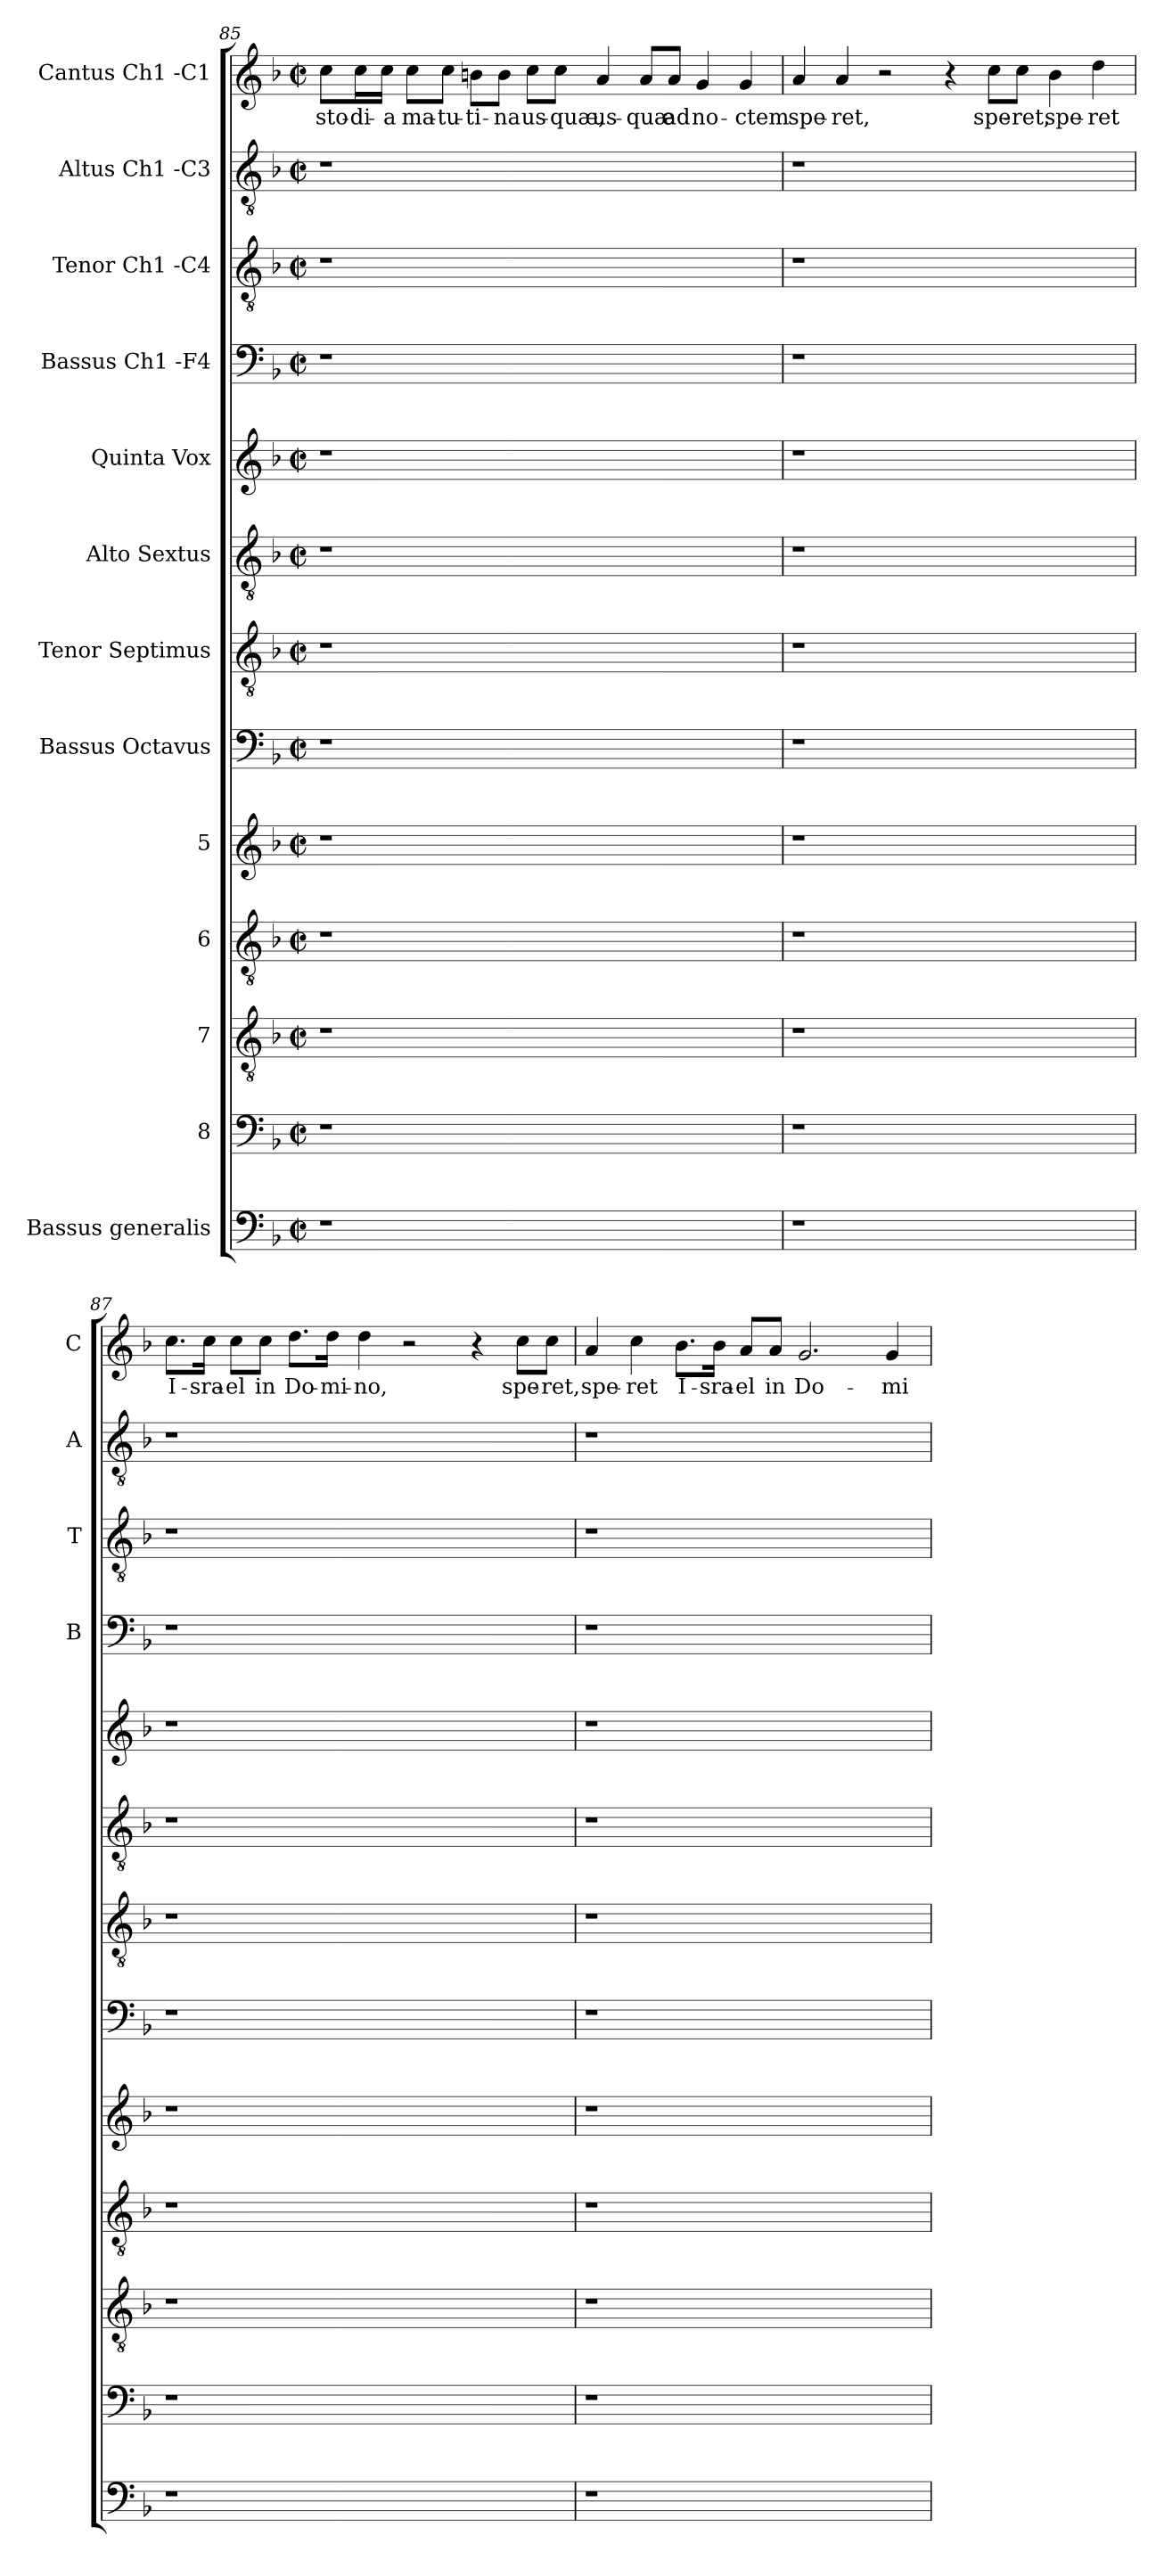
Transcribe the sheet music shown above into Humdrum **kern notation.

**kern	**kern	**kern	**kern	**kern	**kern	**kern	**kern	**kern	**kern	**kern	**kern	**kern	**text
*part13	*part12	*part11	*part10	*part9	*part8	*part7	*part6	*part5	*part4	*part3	*part2	*part1	*part1
*staff13	*staff12	*staff11	*staff10	*staff9	*staff8	*staff7	*staff6	*staff5	*staff4	*staff3	*staff2	*staff1	*staff1
*I"Bassus generalis	*I"8	*I"7	*I"6	*I"5	*I"Bassus Octavus	*I"Tenor Septimus	*I"Alto Sextus	*I"Quinta Vox	*I"Bassus Ch1 -F4	*I"Tenor Ch1 -C4	*I"Altus Ch1 -C3	*I"Cantus Ch1 -C1	*
*	*	*	*	*	*	*	*	*	*I'B	*I'T	*I'A	*I'C	*
!!LO:LB:g=z
*clefF4	*clefF4	*clefGv2	*clefGv2	*clefG2	*clefF4	*clefGv2	*clefGv2	*clefG2	*clefF4	*clefGv2	*clefGv2	*clefG2	*
*ITrd7c12	*	*	*	*	*	*	*	*	*	*	*	*	*
*k[b-]	*k[b-]	*k[b-]	*k[b-]	*k[b-]	*k[b-]	*k[b-]	*k[b-]	*k[b-]	*k[b-]	*k[b-]	*k[b-]	*k[b-]	*
*F:	*F:	*F:	*F:	*F:	*F:	*F:	*F:	*F:	*F:	*F:	*F:	*F:	*
*M2/2	*M2/2	*M2/2	*M2/2	*M2/2	*M2/2	*M2/2	*M2/2	*M2/2	*M2/2	*M2/2	*M2/2	*M2/2	*
*met(c|)	*met(c|)	*met(c|)	*met(c|)	*met(c|)	*met(c|)	*met(c|)	*met(c|)	*met(c|)	*met(c|)	*met(c|)	*met(c|)	*met(c|)	*
=85	=85	=85	=85	=85	=85	=85	=85	=85	=85	=85	=85	=85	=85
!	!	!	!	!	!	!	!	!	!	!	!	!	!LO:LY:b
1r	1r	1r	1r	1r	1r	1r	1r	1r	1r	1r	1r	8cc\L	-sto-
!	!	!	!	!	!	!	!	!	!	!	!	!	!LO:LY:b
.	.	.	.	.	.	.	.	.	.	.	.	16cc\L	-di-
!	!	!	!	!	!	!	!	!	!	!	!	!	!LO:LY:b:rj
.	.	.	.	.	.	.	.	.	.	.	.	16cc\JJ	-a
!	!	!	!	!	!	!	!	!	!	!	!	!	!LO:LY:b
.	.	.	.	.	.	.	.	.	.	.	.	8cc\L	ma-
!	!	!	!	!	!	!	!	!	!	!	!	!	!LO:LY:b
.	.	.	.	.	.	.	.	.	.	.	.	8cc\J	-tu-
!	!	!	!	!	!	!	!	!	!	!	!	!	!LO:LY:b
.	.	.	.	.	.	.	.	.	.	.	.	8bn\L	-ti-
!	!	!	!	!	!	!	!	!	!	!	!	!	!LO:LY:b
.	.	.	.	.	.	.	.	.	.	.	.	8b\J	-na
!	!	!	!	!	!	!	!	!	!	!	!	!	!LO:LY:b
.	.	.	.	.	.	.	.	.	.	.	.	8cc\L	us-
!	!	!	!	!	!	!	!	!	!	!	!	!	!LO:LY:b
.	.	.	.	.	.	.	.	.	.	.	.	8cc\J	-quæ,
!	!	!	!	!	!	!	!	!	!	!	!	!	!LO:LY:b
1ryy	1ryy	1ryy	1ryy	1ryy	1ryy	1ryy	1ryy	1ryy	1ryy	1ryy	1ryy	4a/	us-
!	!	!	!	!	!	!	!	!	!	!	!	!	!LO:LY:b
.	.	.	.	.	.	.	.	.	.	.	.	8a/L	-quæ
!	!	!	!	!	!	!	!	!	!	!	!	!	!LO:LY:b
.	.	.	.	.	.	.	.	.	.	.	.	8a/J	ad
!	!	!	!	!	!	!	!	!	!	!	!	!	!LO:LY:b
.	.	.	.	.	.	.	.	.	.	.	.	4g/	no-
!	!	!	!	!	!	!	!	!	!	!	!	!	!LO:LY:b
.	.	.	.	.	.	.	.	.	.	.	.	4g/	-ctem
=86	=86	=86	=86	=86	=86	=86	=86	=86	=86	=86	=86	=86	=86
!	!	!	!	!	!	!	!	!	!	!	!	!	!LO:LY:b
1r	1r	1r	1r	1r	1r	1r	1r	1r	1r	1r	1r	4a/	spe-
!	!	!	!	!	!	!	!	!	!	!	!	!	!LO:LY:b
.	.	.	.	.	.	.	.	.	.	.	.	4a/	-ret,
.	.	.	.	.	.	.	.	.	.	.	.	2r	.
1ryy	1ryy	1ryy	1ryy	1ryy	1ryy	1ryy	1ryy	1ryy	1ryy	1ryy	1ryy	4r	.
!	!	!	!	!	!	!	!	!	!	!	!	!	!LO:LY:b
.	.	.	.	.	.	.	.	.	.	.	.	8cc\L	spe-
!	!	!	!	!	!	!	!	!	!	!	!	!	!LO:LY:b:rj
.	.	.	.	.	.	.	.	.	.	.	.	8cc\J	-ret,
!	!	!	!	!	!	!	!	!	!	!	!	!	!LO:LY:b
.	.	.	.	.	.	.	.	.	.	.	.	4b-\	spe-
!	!	!	!	!	!	!	!	!	!	!	!	!	!LO:LY:b
.	.	.	.	.	.	.	.	.	.	.	.	4dd\	-ret
!!LO:LB:g=z
=87	=87	=87	=87	=87	=87	=87	=87	=87	=87	=87	=87	=87	=87
!	!	!	!	!	!	!	!	!	!	!	!	!	!LO:LY:b
1r	1r	1r	1r	1r	1r	1r	1r	1r	1r	1r	1r	8.cc\L	I-
!	!	!	!	!	!	!	!	!	!	!	!	!	!LO:LY:b
.	.	.	.	.	.	.	.	.	.	.	.	16cc\Jk	-sra-
!	!	!	!	!	!	!	!	!	!	!	!	!	!LO:LY:b:rj
.	.	.	.	.	.	.	.	.	.	.	.	8cc\L	-el
!	!	!	!	!	!	!	!	!	!	!	!	!	!LO:LY:b
.	.	.	.	.	.	.	.	.	.	.	.	8cc\J	in
!	!	!	!	!	!	!	!	!	!	!	!	!	!LO:LY:b
.	.	.	.	.	.	.	.	.	.	.	.	8.dd\L	Do-
!	!	!	!	!	!	!	!	!	!	!	!	!	!LO:LY:b
.	.	.	.	.	.	.	.	.	.	.	.	16dd\Jk	-mi-
!	!	!	!	!	!	!	!	!	!	!	!	!	!LO:LY:b:rj
.	.	.	.	.	.	.	.	.	.	.	.	4dd\	-no,
1ryy	1ryy	1ryy	1ryy	1ryy	1ryy	1ryy	1ryy	1ryy	1ryy	1ryy	1ryy	2r	.
.	.	.	.	.	.	.	.	.	.	.	.	4r	.
!	!	!	!	!	!	!	!	!	!	!	!	!	!LO:LY:b
.	.	.	.	.	.	.	.	.	.	.	.	8cc\L	spe-
!	!	!	!	!	!	!	!	!	!	!	!	!	!LO:LY:b
.	.	.	.	.	.	.	.	.	.	.	.	8cc\J	-ret,
=88	=88	=88	=88	=88	=88	=88	=88	=88	=88	=88	=88	=88	=88
!	!	!	!	!	!	!	!	!	!	!	!	!	!LO:LY:b
1r	1r	1r	1r	1r	1r	1r	1r	1r	1r	1r	1r	4a/	spe-
!	!	!	!	!	!	!	!	!	!	!	!	!	!LO:LY:b
.	.	.	.	.	.	.	.	.	.	.	.	4cc\	-ret
!	!	!	!	!	!	!	!	!	!	!	!	!	!LO:LY:b
.	.	.	.	.	.	.	.	.	.	.	.	8.b-\L	I-
!	!	!	!	!	!	!	!	!	!	!	!	!	!LO:LY:b
.	.	.	.	.	.	.	.	.	.	.	.	16b-\Jk	-sra-
!	!	!	!	!	!	!	!	!	!	!	!	!	!LO:LY:b:rj
.	.	.	.	.	.	.	.	.	.	.	.	8a/L	-el
!	!	!	!	!	!	!	!	!	!	!	!	!	!LO:LY:b
.	.	.	.	.	.	.	.	.	.	.	.	8a/J	in
!	!	!	!	!	!	!	!	!	!	!	!	!	!LO:LY:b
1ryy	1ryy	1ryy	1ryy	1ryy	1ryy	1ryy	1ryy	1ryy	1ryy	1ryy	1ryy	2.g/	Do-
!	!	!	!	!	!	!	!	!	!	!	!	!	!LO:LY:b
.	.	.	.	.	.	.	.	.	.	.	.	4g/	-mi-
=	=	=	=	=	=	=	=	=	=	=	=	=	=
*-	*-	*-	*-	*-	*-	*-	*-	*-	*-	*-	*-	*-	*-
